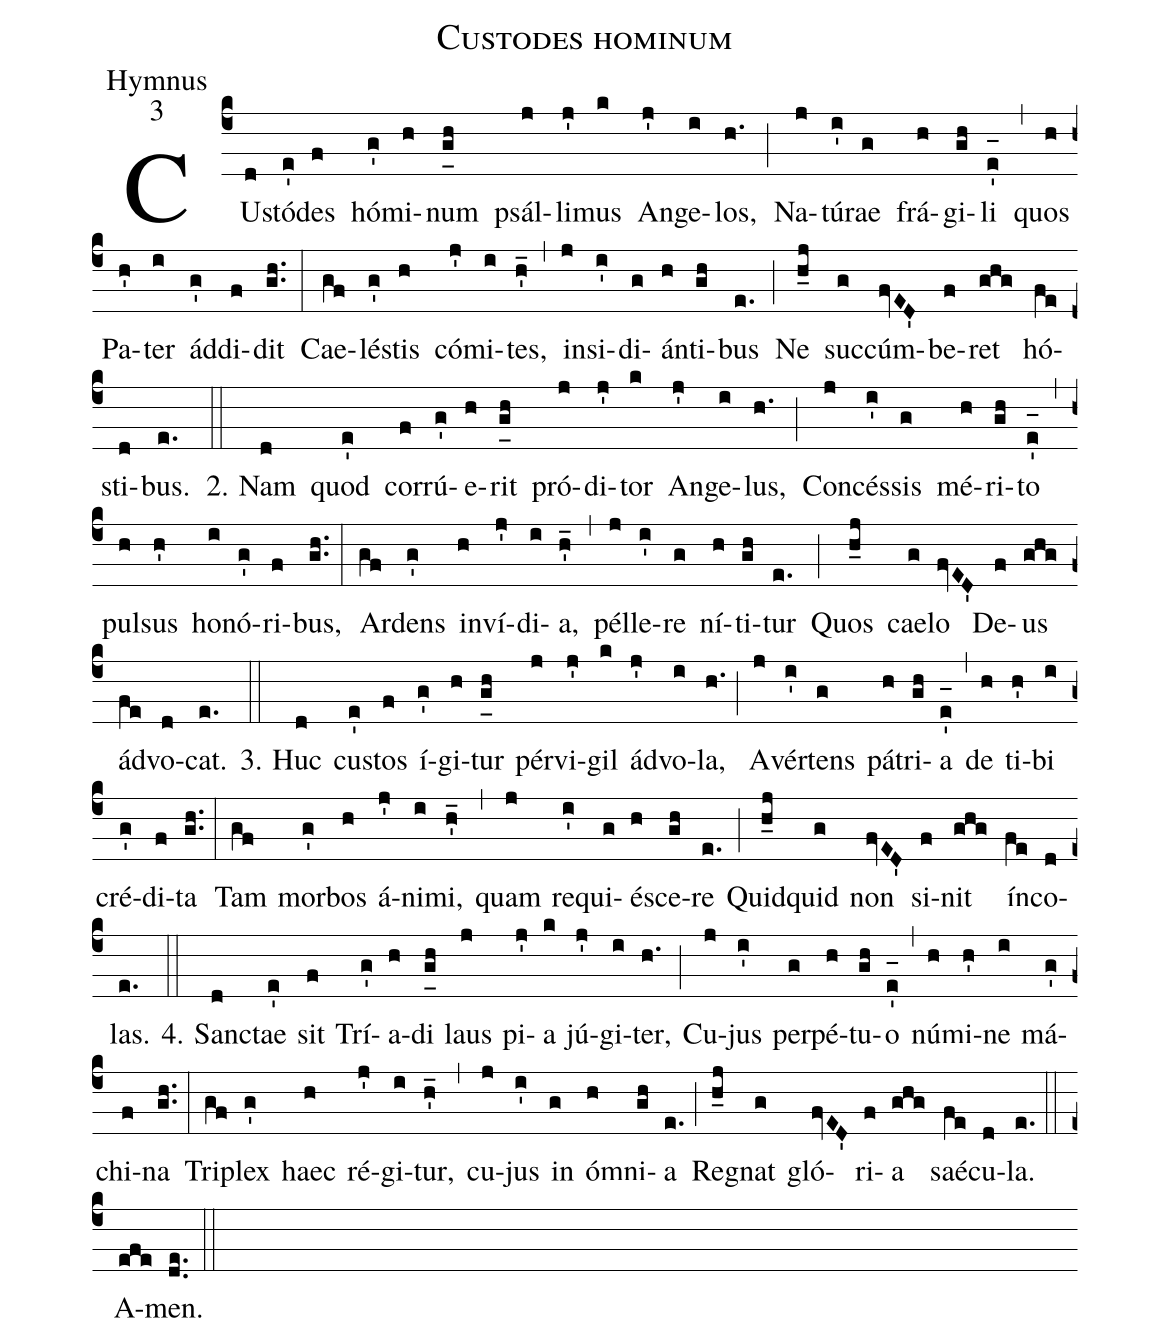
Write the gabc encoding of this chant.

name:Custodes hominum;
office-part:Hymnus;
mode:3;
%%
(c4) CU(d)stó(e')des(f) hó(g')mi(h)num(g_[uh:l]h) psál(j)li(j')mus(k) An(j')ge(i)los,(h.) (;) Na(j)tú(i')rae(g) frá(h)gi(gh)li(e'_[oh:h]) (,) quos(h) Pa(h')ter(i) ád(g')di(f)dit(gh..) (:)
Cae(gf)lé(g')stis(h) cóm(j')i(i)tes,(h'_) (,) in(j)si(i')di(g)án(h)ti(gh)bus(e.) (;) Ne(h_j) suc(g)cúm(fvED')be(f)ret(ghg) hó(fe)sti(d)bus.(e.) (::)
2. Nam(d) quod(e') cor(f)rú(g')e(h)rit(g_[uh:l]h) pró(j)di(j')tor(k) An(j')ge(i)lus,(h.) (;) Con(j)cés(i')sis(g) mé(h)ri(gh)to(e'_[oh:h]) (,) pul(h)sus(h') ho(i)nó(g')ri(f)bus,(gh..) (:)
Ar(gf)dens(g') in(h)ví(j')di(i)a,(h'_) (,) pél(j)le(i')re(g) ní(h)ti(gh)tur(e.) (;) Quos(h_j) cae(g)lo(fvED') De(f)us(ghg) ád(fe)vo(d)cat.(e.) (::)
3. Huc(d) cu(e')stos(f) í(g')gi(h)tur(g_[uh:l]h) pér(j)vi(j')gil(k) ád(j')vo(i)la,(h.) (;) A(j)vér(i')tens(g) pá(h)tri(gh)a(e'_[oh:h]) (,) de(h) ti(h')bi(i) cré(g')di(f)ta(gh..) (:)
Tam(gf) mor(g')bos(h) á(j')ni(i)mi,(h'_) (,) quam(j) re(i')qui(g)é(h)sce(gh)re(e.) (;) Quid(h_j)quid(g) non(fvED') si(f)nit(ghg) ín(fe)co(d)las.(e.) (::)
4. San(d)ctae(e') sit(f) Trí(g')a(h)di(g_[uh:l]h) laus(j) pi(j')a(k) jú(j')gi(i)ter,(h.) (;) Cu(j)jus(i') per(g)pé(h)tu(gh)o(e'_[oh:h]) (,) nú(h)mi(h')ne(i) má(g')chi(f)na(gh..) (:)
Tri(gf)plex(g') haec(h) ré(j')gi(i)tur,(h'_) (,) cu(j)jus(i') in(g) ó(h)mni(gh)a(e.) (;) Re(h_j)gnat(g) gló(fvED')ri(f)a(ghg) saé(fe)cu(d)la.(e.) (::)
A(efe)men.(de..) (::)
